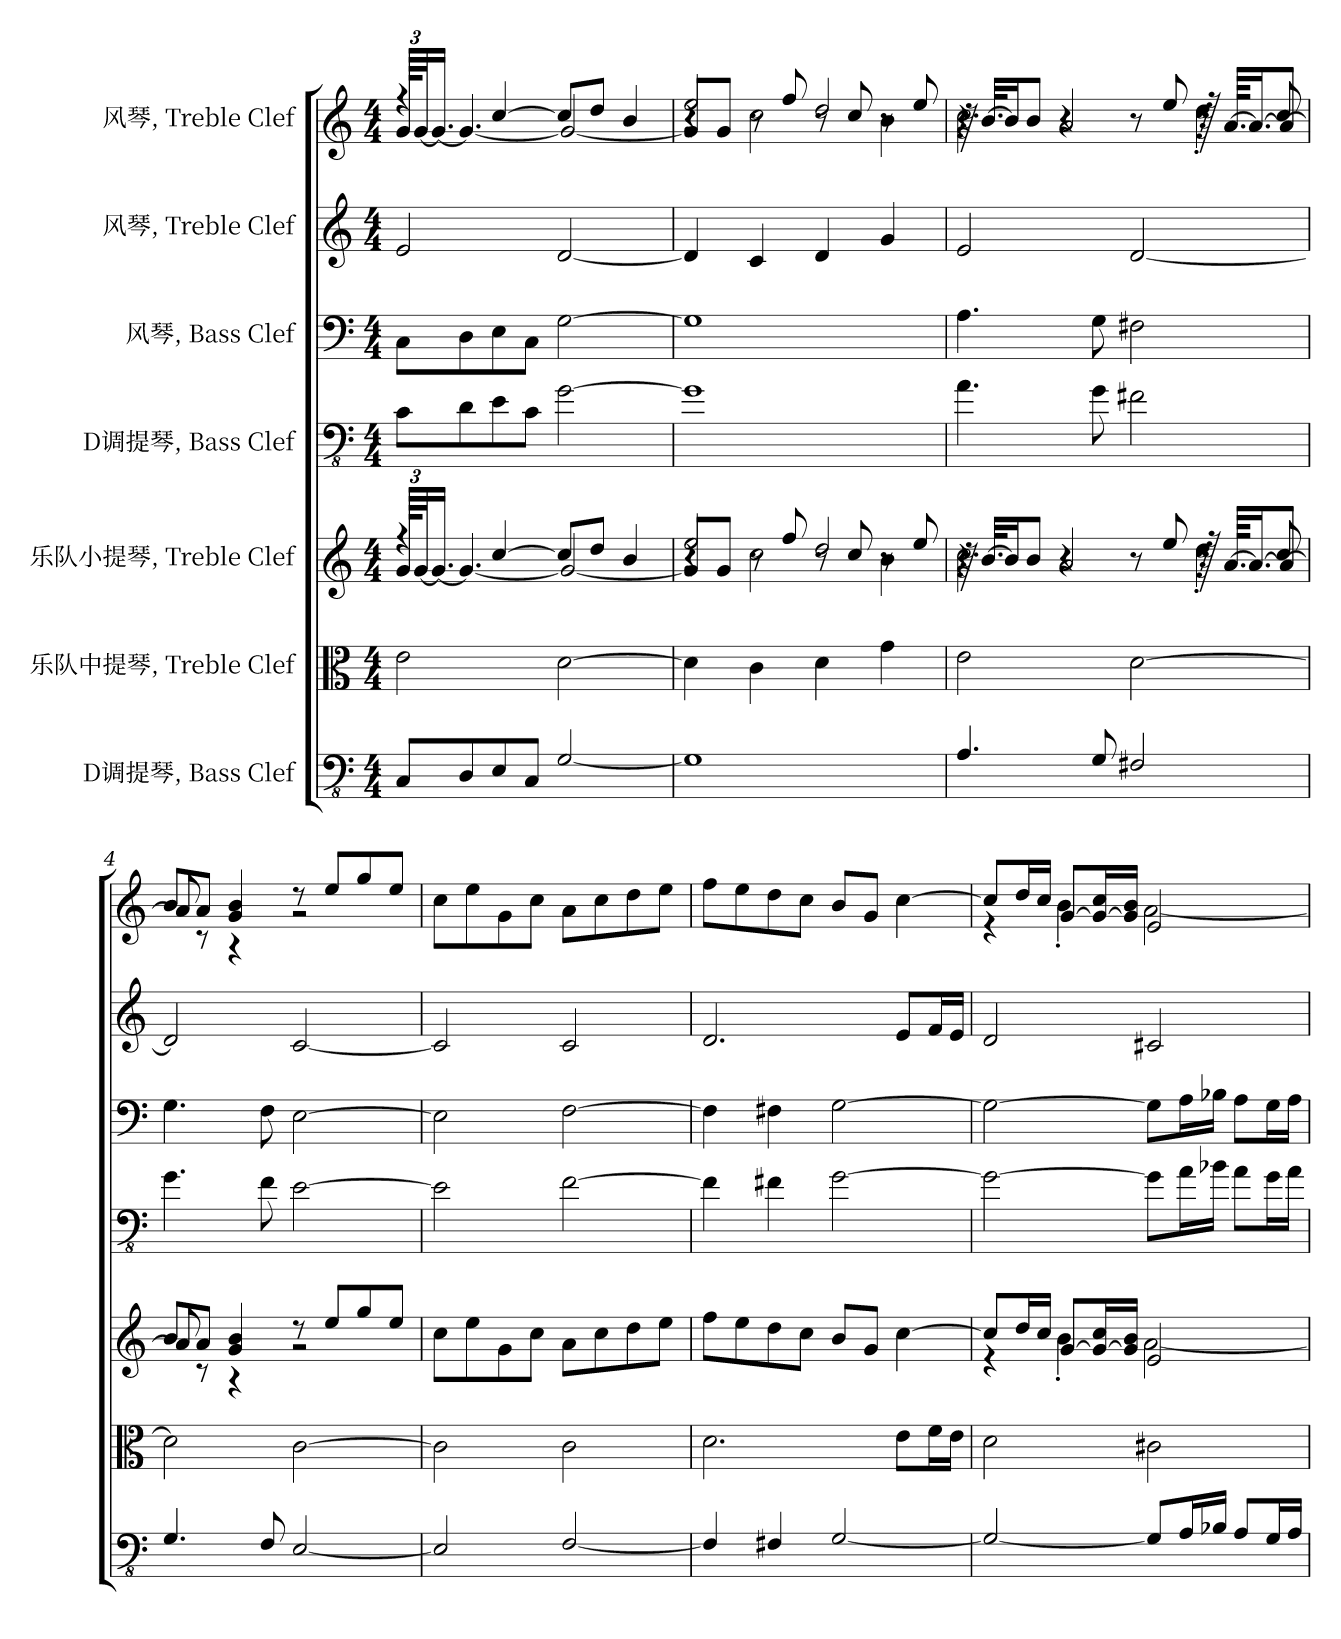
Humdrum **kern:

**kern	**kern	**kern	**kern	**kern	**kern	**kern
*part7	*part6	*part5	*part4	*part3	*part2	*part1
*staff7	*staff6	*staff5	*staff4	*staff3	*staff2	*staff1
*I"D调提琴, Bass Clef	*I"乐队中提琴, Treble Clef	*I"乐队小提琴, Treble Clef	*I"D调提琴, Bass Clef	*I"风琴, Bass Clef	*I"风琴, Treble Clef	*I"风琴, Treble Clef
*clefFv4	*clefC3	*clefG2	*clefFv4	*clefF4	*clefG2	*clefG2
*ITrd7c12	*	*	*ITrd7c12	*	*	*
*k[]	*k[]	*k[]	*k[]	*k[]	*k[]	*k[]
*M4/4	*M4/4	*M4/4	*M4/4	*M4/4	*M4/4	*M4/4
*MM50	*MM50	*MM50	*MM50	*MM50	*MM50	*MM50
=1	=1	=1	=1	=1	=1	=1
*	*	*^	*	*	*	*^
*	*	*	*Xbrackettup	*	*	*	*	*Xbrackettup
8CCC/L	2e\	4r	96g/KLLL	8CC\L	8C\L	2e/	4r	96g/KLLL
.	.	.	[48g/J	.	.	.	.	[48g/J
.	.	.	16.g/JJ_	.	.	.	.	16.g/JJ_
8DDD/	.	.	4.g/_	8DD\	8D\	.	.	4.g/_
8EEE/	.	[4cc/	.	8EE\	8E\	.	[4cc/	.
8CCC/J	.	.	.	8CC\J	8C\J	.	.	.
[2GGG/	[2d\	8cc/L]	2g/_	[2GG\	[2G\	[2d/	8cc/L]	2g/_
.	.	8dd/J	.	.	.	.	8dd/J	.
.	.	4b/	.	.	.	.	4b/	.
=2	=2	=2	=2	=2	=2	=2	=2	=2
*	*	*	*^	*	*	*	*	*^
1GGG]	4d\]	2ee/	4r	8g/L]	1GG]	1G]	4d/]	2ee/	4r	8g/L]
.	.	.	.	8g/J	.	.	.	.	.	8g/J
.	4c\	.	2cc\	8r	.	.	4c/	.	2cc\	8r
.	.	.	.	8ff/	.	.	.	.	.	8ff/
.	4d\	2dd/	.	8r	.	.	4d/	2dd/	.	8r
.	.	.	.	8cc/	.	.	.	.	.	8cc/
.	4g\	.	4b\	8r	.	.	4g/	.	4b\	8r
.	.	.	.	8ee/	.	.	.	.	.	8ee/
!!LO:PB:g=z	!!	!!
=3	=3	=3	=3	=3	=3	=3	=3	=3	=3	=3
4.AAA/	2e\	64r	2.cc\	4r	4.AA\	4.A\	2e/	64r	2.cc\	4r
.	.	[32.b/KLL	.	.	.	.	.	[32.b/KLL	.	.
.	.	16b/J]	.	.	.	.	.	16b/J]	.	.
.	.	8b/J	.	.	.	.	.	8b/J	.	.
.	.	4r	.	2a/	.	.	.	4r	.	2a/
8GGG/	.	.	.	.	8GG\	8G\	.	.	.	.
2FFF#X/	[2d\	8r	.	.	2FF#X\	2F#X\	[2d/	8r	.	.
.	.	8ee/	.	.	.	.	.	8ee/	.	.
.	.	8r	4dd'\	128r	.	.	.	8r	4dd'\	128r
.	.	.	.	[64.a/KKLL	.	.	.	.	.	[64.a/KKLL
.	.	.	.	16.a/J_	.	.	.	.	.	16.a/J_
.	.	8cc/	.	8a/J_	.	.	.	8cc/	.	8a/J_
*	*	*	*v	*v	*	*	*	*	*v	*v
=4	=4	=4	=4	=4	=4	=4	=4	=4
4.GGG/	2d\]	8b/L	8a/]	4.GG\	4.G\	2d/]	8b/L	8a/]
.	.	8a/J	8r	.	.	.	8a/J	8r
.	.	4g/ 4b/	4r	.	.	.	4g/ 4b/	4r
8FFF/	.	.	.	8FF\	8F\	.	.	.
[2EEE/	[2c\	8r	2r	[2EE\	[2E\	[2c/	8r	2r
.	.	8ee/L	.	.	.	.	8ee/L	.
.	.	8gg/	.	.	.	.	8gg/	.
.	.	8ee/J	.	.	.	.	8ee/J	.
*	*	*v	*v	*	*	*	*v	*v
=5	=5	=5	=5	=5	=5	=5
2EEE/]	2c\]	8cc\L	2EE\]	2E\]	2c/]	8cc\L
.	.	8ee\	.	.	.	8ee\
.	.	8g\	.	.	.	8g\
.	.	8cc\J	.	.	.	8cc\J
[2FFF/	2c\	8a\L	[2FF\	[2F\	2c/	8a\L
.	.	8cc\	.	.	.	8cc\
.	.	8dd\	.	.	.	8dd\
.	.	8ee\J	.	.	.	8ee\J
=6	=6	=6	=6	=6	=6	=6
4FFF/]	2.d\	8ff\L	4FF\]	4F\]	2.d/	8ff\L
.	.	8ee\	.	.	.	8ee\
4FFF#X/	.	8dd\	4FF#X\	4F#X\	.	8dd\
.	.	8cc\J	.	.	.	8cc\J
[2GGG/	.	8b/L	[2GG\	[2G\	.	8b/L
.	.	8g/J	.	.	.	8g/J
.	8e\L	[4cc\	.	.	8e/L	[4cc\
.	16f\L	.	.	.	16f/L	.
.	16e\JJ	.	.	.	16e/JJ	.
!!LO:PB:g=z
=7	=7	=7	=7	=7	=7	=7
*	*	*^	*	*	*	*^
2GGG/_	2d\	8cc/L]	4r	2GG\_	2G\_	2d/	8cc/L]	4r
.	.	16dd/L	.	.	.	.	16dd/L	.
.	.	16cc/JJ	.	.	.	.	16cc/JJ	.
.	.	[8g/L	4b'\	.	.	.	[8g/L	4b'\
.	.	16g/_ 16cc/L	.	.	.	.	16g/_ 16cc/L	.
.	.	16g/] 16b/JJ	.	.	.	.	16g/] 16b/JJ	.
8GGG/L]	2c#X\	2e/	[2a\	8GG\L]	8G\L]	2c#X/	2e/	[2a\
16AAA/L	.	.	.	16AA\L	16A\L	.	.	.
16BBB-X/JJ	.	.	.	16BB-X\JJ	16B-X\JJ	.	.	.
8AAA/L	.	.	.	8AA\L	8A\L	.	.	.
16GGG/L	.	.	.	16GG\L	16G\L	.	.	.
16AAA/JJ	.	.	.	16AA\JJ	16A\JJ	.	.	.
*	*	*v	*v	*	*	*	*v	*v
=	=	=	=	=	=	=
*-	*-	*-	*-	*-	*-	*-
